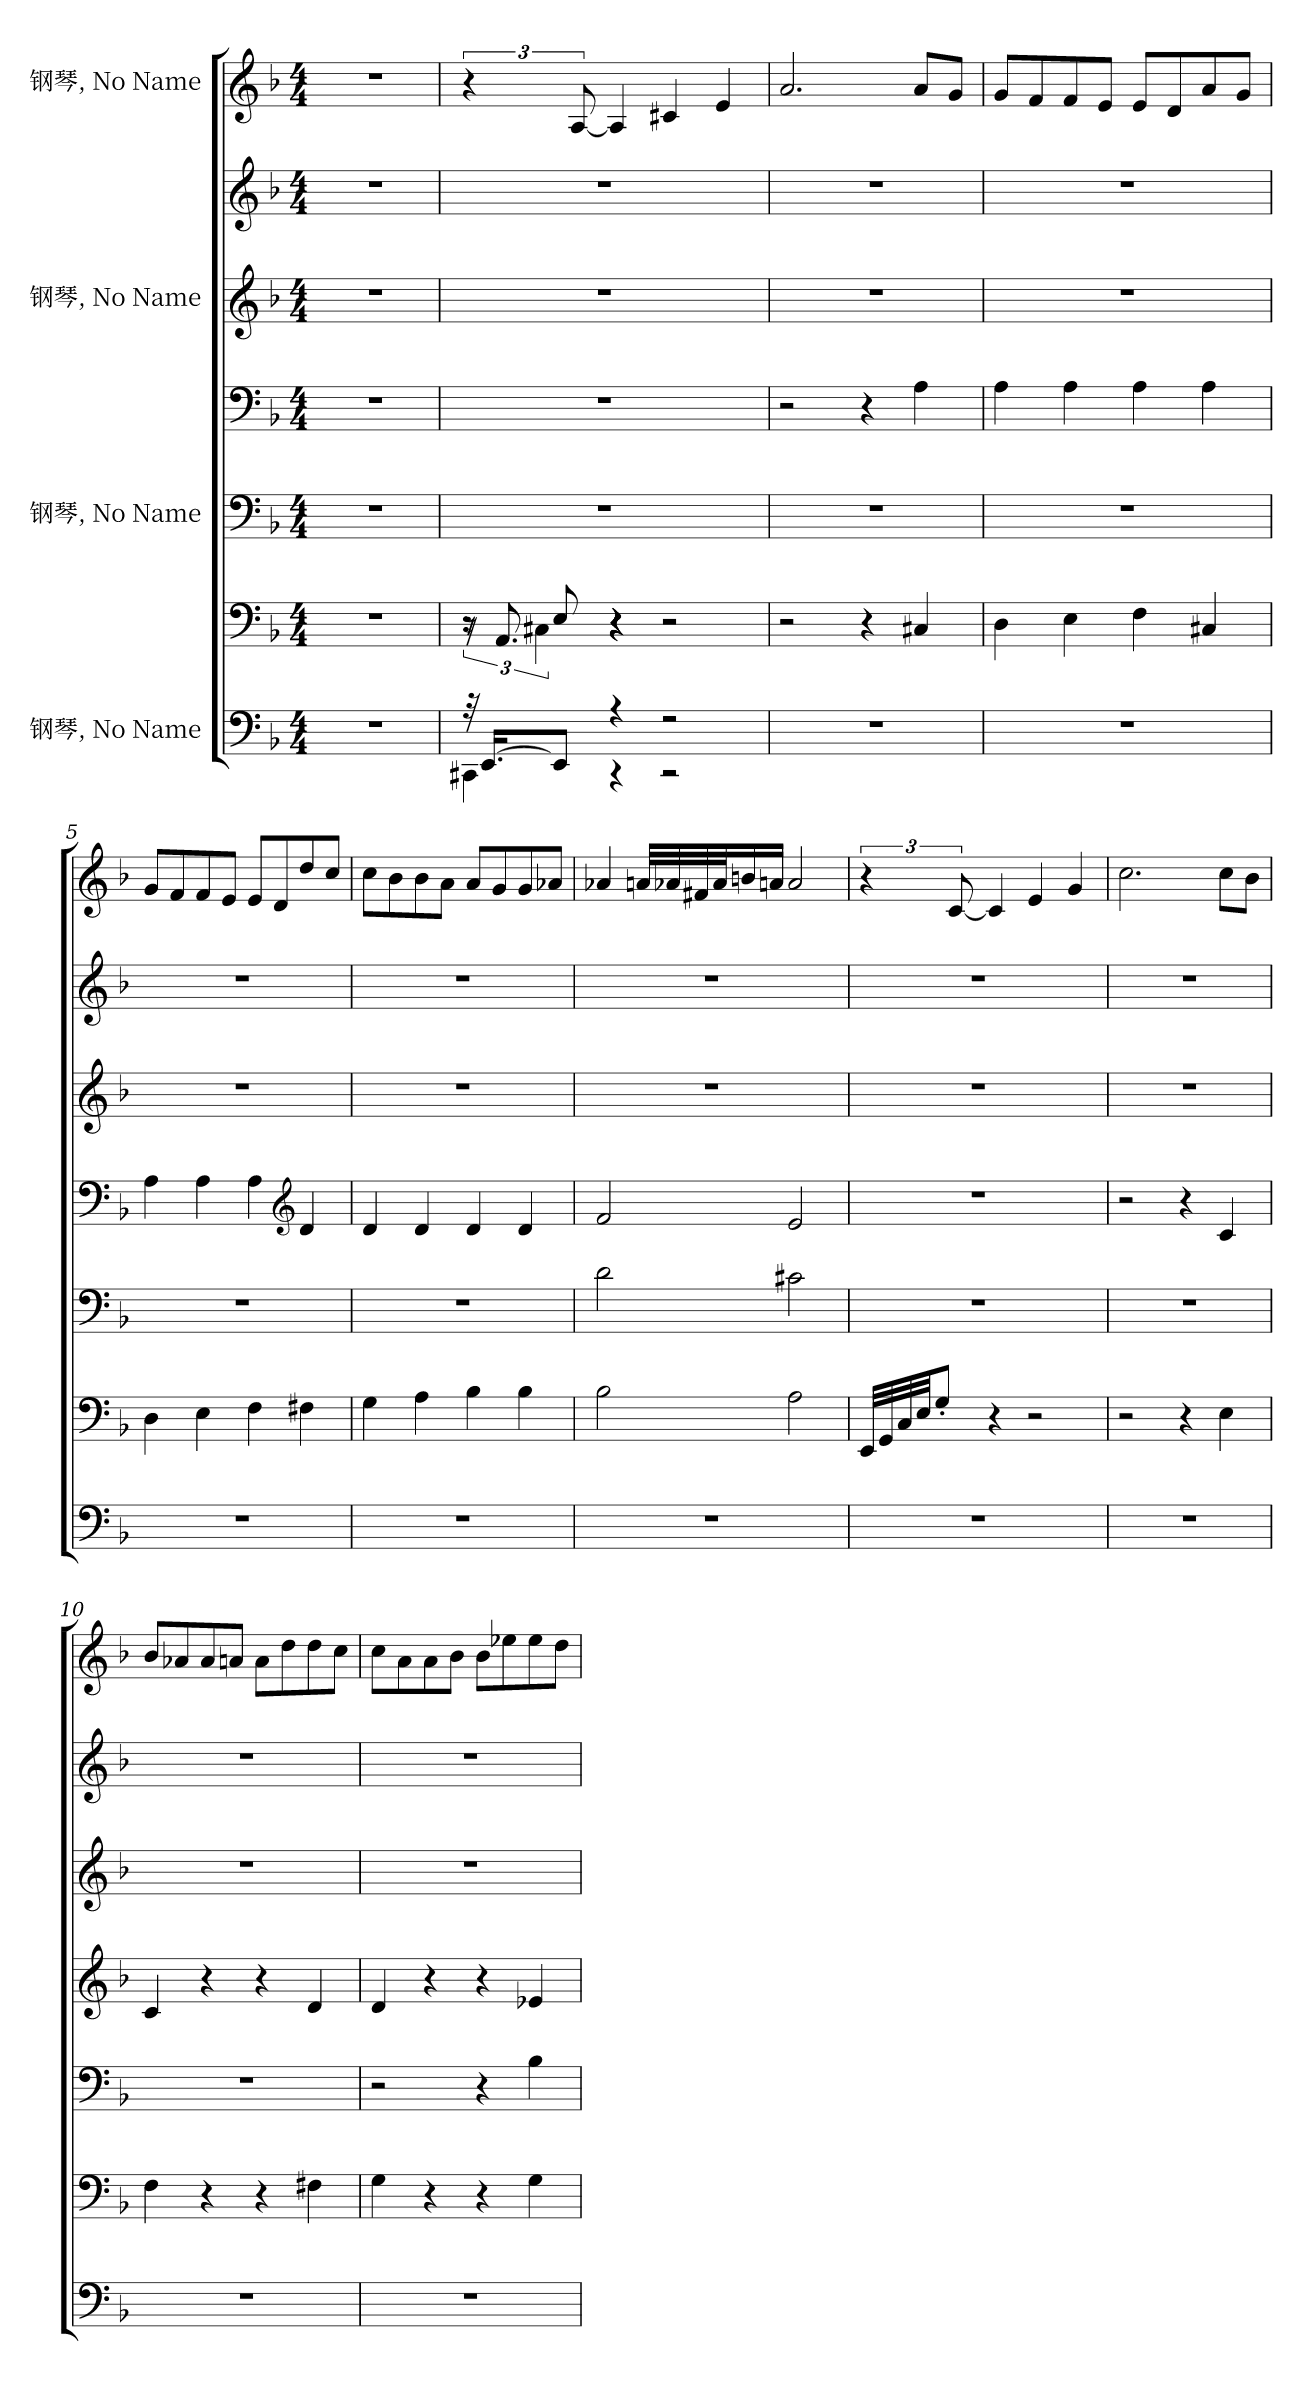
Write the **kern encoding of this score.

**kern	**kern	**kern	**kern	**kern	**kern	**kern
*part4	*part4	*part3	*part3	*part2	*part2	*part1
*staff7	*staff6	*staff5	*staff4	*staff3	*staff2	*staff1
*I"钢琴, No Name	*	*I"钢琴, No Name	*	*I"钢琴, No Name	*	*I"钢琴, No Name
*clefF4	*clefF4	*clefF4	*clefF4	*clefG2	*clefG2	*clefG2
*k[b-]	*k[b-]	*k[b-]	*k[b-]	*k[b-]	*k[b-]	*k[b-]
*M4/4	*M4/4	*M4/4	*M4/4	*M4/4	*M4/4	*M4/4
*MM108	*MM108	*MM108	*MM108	*MM108	*MM108	*MM108
=1	=1	=1	=1	=1	=1	=1
1r	1r	1r	1r	1r	1r	1r
=2	=2	=2	=2	=2	=2	=2
*	*	*	*	*	*	*MM60
*^	*^	*	*	*	*	*
*	*	*	*^	*	*	*	*	*
32r	4CC#X\	8r	12r	16r	1r	1r	1r	1r	6r
[16.EE/KL	.	.	.	.	.	.	.	.	.
.	.	.	.	8.AA/	.	.	.	.	.
.	.	.	6C#X\	.	.	.	.	.	.
8EE/J]	.	8E/	.	.	.	.	.	.	.
.	.	.	.	.	.	.	.	.	[12A/
4r	4r	4r	4r	4r	.	.	.	.	4A/]
*	*	*	*	*	*	*	*	*	*MM55
2r	2r	2r	2r	2r	.	.	.	.	4c#X/
*	*	*	*	*	*	*	*	*	*MM44
.	.	.	.	.	.	.	.	.	4e/
*v	*v	*	*	*	*	*	*	*	*
*	*v	*v	*v	*	*	*	*	*
=3	=3	=3	=3	=3	=3	=3
*	*	*	*	*	*	*MM64
1r	2r	1r	2r	1r	1r	2.a/
.	4r	.	4r	.	.	.
*	*	*	*	*	*	*MM247
.	4C#X/	.	4A\	.	.	8a/L
*	*	*	*	*	*	*MM249
.	.	.	.	.	.	8g/J
=4	=4	=4	=4	=4	=4	=4
1r	4D\	1r	4A\	1r	1r	8g/L
.	.	.	.	.	.	8f/
.	4E\	.	4A\	.	.	8f/
.	.	.	.	.	.	8e/J
.	4F\	.	4A\	.	.	8e/L
.	.	.	.	.	.	8d/
.	4C#X/	.	4A\	.	.	8a/
.	.	.	.	.	.	8g/J
!!LO:PB:g=z
=5	=5	=5	=5	=5	=5	=5
1r	4D\	1r	4A\	1r	1r	8g/L
.	.	.	.	.	.	8f/
.	4E\	.	4A\	.	.	8f/
.	.	.	.	.	.	8e/J
.	4F\	.	4A\	.	.	8e/L
.	.	.	.	.	.	8d/
*	*	*	*clefG2	*	*	*
.	4F#X\	.	4d/	.	.	8dd/
.	.	.	.	.	.	8cc/J
=6	=6	=6	=6	=6	=6	=6
1r	4G\	1r	4d/	1r	1r	8cc\L
.	.	.	.	.	.	8b-\
.	4A\	.	4d/	.	.	8b-\
.	.	.	.	.	.	8a\J
.	4B-\	.	4d/	.	.	8a/L
.	.	.	.	.	.	8g/
*	*	*	*	*	*	*MM215
.	4B-\	.	4d/	.	.	8g/
*	*	*	*	*	*	*MM212
.	.	.	.	.	.	8a-X/J
=7	=7	=7	=7	=7	=7	=7
*	*	*	*	*	*	*MM44
1r	2B-\	2d\	2f/	1r	1r	4a-X/
*	*	*	*	*	*	*MM42
.	.	.	.	.	.	32an/LLL
.	.	.	.	.	.	32a-X/
.	.	.	.	.	.	32f#X/
*	*	*	*	*	*	*MM40
.	.	.	.	.	.	32a-/J
*	*	*	*	*	*	*MM23
.	.	.	.	.	.	16bn/
.	.	.	.	.	.	16an/JJ
*	*	*	*	*	*	*MM35
.	2A\	2c#X\	2e/	.	.	2a/
=8	=8	=8	=8	=8	=8	=8
*	*	*	*	*	*	*MM60
1r	32EE/LLL	1r	1r	1r	1r	6r
.	32GG/	.	.	.	.	.
.	32C/	.	.	.	.	.
.	32E/JJ	.	.	.	.	.
.	8G'/J	.	.	.	.	.
.	.	.	.	.	.	[12c/
.	4r	.	.	.	.	4c/]
*	*	*	*	*	*	*MM55
.	2r	.	.	.	.	4e/
*	*	*	*	*	*	*MM44
.	.	.	.	.	.	4g/
!!LO:PB:g=z
=9	=9	=9	=9	=9	=9	=9
*	*	*	*	*	*	*MM64
1r	2r	1r	2r	1r	1r	2.cc\
.	4r	.	4r	.	.	.
*	*	*	*	*	*	*MM247
.	4E\	.	4c/	.	.	8cc\L
*	*	*	*	*	*	*MM249
.	.	.	.	.	.	8b-\J
=10	=10	=10	=10	=10	=10	=10
1r	4F\	1r	4c/	1r	1r	8b-/L
.	.	.	.	.	.	8a-X/
.	4r	.	4r	.	.	8a-/
.	.	.	.	.	.	8an/J
.	4r	.	4r	.	.	8a\L
.	.	.	.	.	.	8dd\
.	4F#X\	.	4d/	.	.	8dd\
.	.	.	.	.	.	8cc\J
=11	=11	=11	=11	=11	=11	=11
1r	4G\	2r	4d/	1r	1r	8cc\L
.	.	.	.	.	.	8a\
.	4r	.	4r	.	.	8a\
.	.	.	.	.	.	8b-\J
.	4r	4r	4r	.	.	8b-\L
.	.	.	.	.	.	8ee-X\
.	4G\	4B-\	4e-X/	.	.	8ee-\
.	.	.	.	.	.	8dd\J
=	=	=	=	=	=	=
*-	*-	*-	*-	*-	*-	*-
